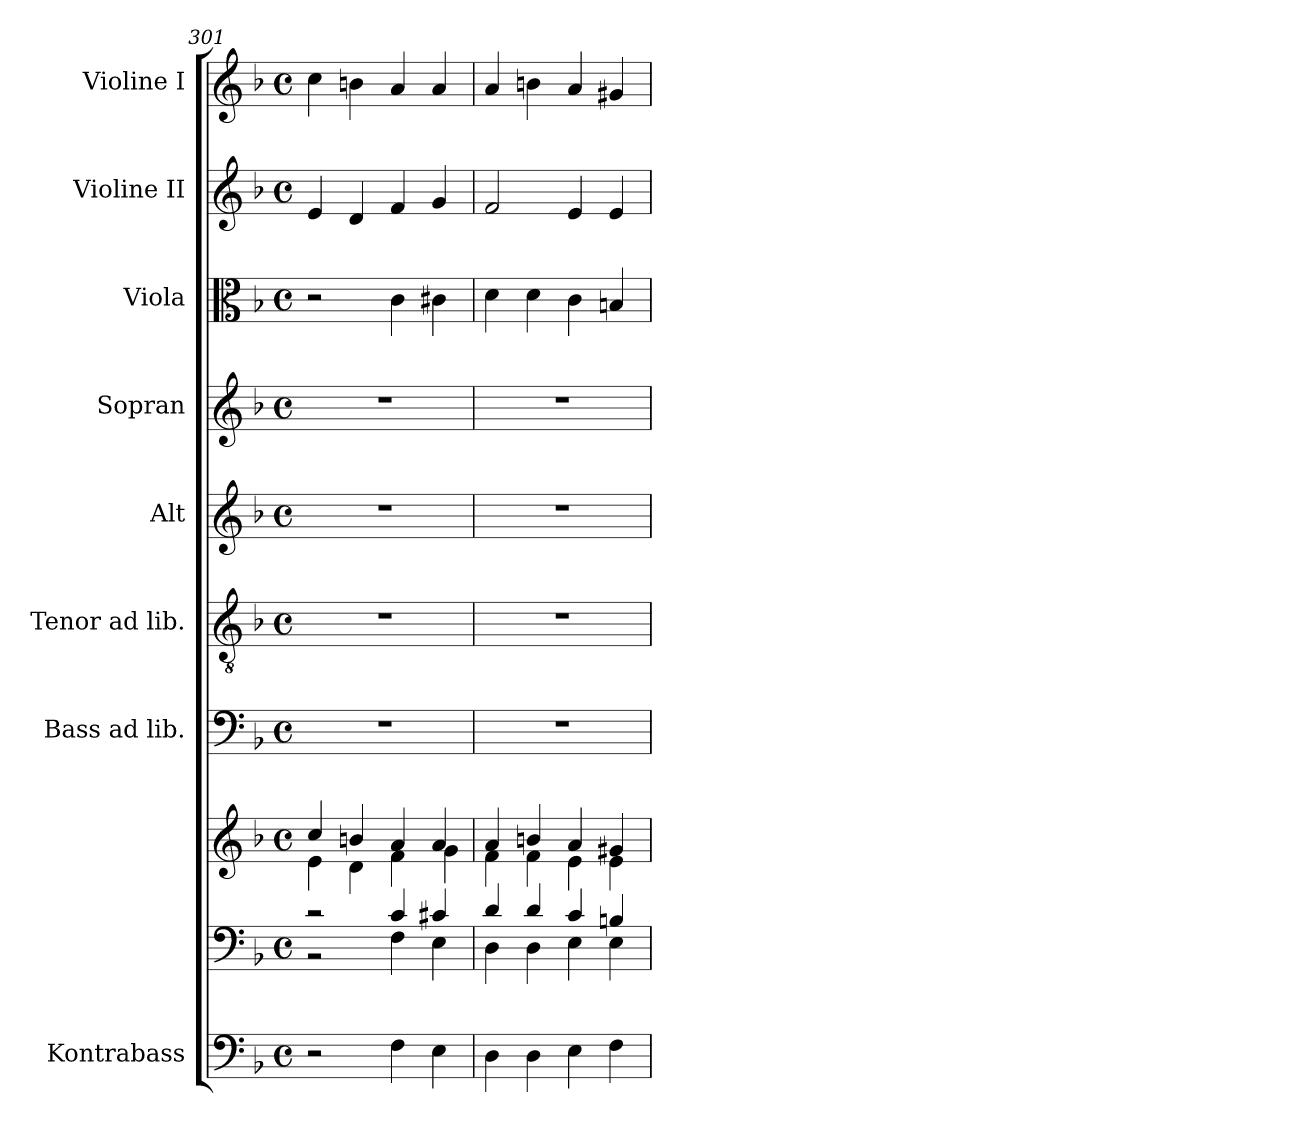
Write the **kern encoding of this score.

**kern	**kern	**kern	**kern	**kern	**kern	**kern	**kern	**kern	**kern
*part9	*part8	*part8	*part7	*part6	*part5	*part4	*part3	*part2	*part1
*staff10	*staff9	*staff8	*staff7	*staff6	*staff5	*staff4	*staff3	*staff2	*staff1
*I"Kontrabass	*	*	*I"Bass ad lib.	*I"Tenor ad lib.	*I"Alt	*I"Sopran	*I"Viola	*I"Violine II	*I"Violine I
*I'Kb.	*	*	*I'B.	*I'T.	*I'A.	*I'S.	*I'Vla.	*I'Vl. II	*I'Vl. I
*clefF4	*clefF4	*clefG2	*clefF4	*clefGv2	*clefG2	*clefG2	*clefC3	*clefG2	*clefG2
*ITrd7c12	*	*	*	*	*	*	*	*	*
*k[b-]	*k[b-]	*k[b-]	*k[b-]	*k[b-]	*k[b-]	*k[b-]	*k[b-]	*k[b-]	*k[b-]
*F:	*F:	*F:	*F:	*F:	*F:	*F:	*F:	*F:	*F:
*M4/4	*M4/4	*M4/4	*M4/4	*M4/4	*M4/4	*M4/4	*M4/4	*M4/4	*M4/4
*met(c)	*met(c)	*met(c)	*met(c)	*met(c)	*met(c)	*met(c)	*met(c)	*met(c)	*met(c)
=301	=301	=301	=301	=301	=301	=301	=301	=301	=301
*	*^	*^	*	*	*	*	*	*	*
2r	2r	2r	4cc/	4e\	1r	1r	1r	1r	2r	4e/	4cc\
.	.	.	4bn/	4d\	.	.	.	.	.	4d/	4bn\
4FF\	4c/	4F\	4a/	4f\	.	.	.	.	4c\	4f/	4a/
4EE\	4c#X/	4E\	4a/	4g\	.	.	.	.	4c#X\	4g/	4a/
=302	=302	=302	=302	=302	=302	=302	=302	=302	=302	=302	=302
4DD\	4d/	4D\	4a/	4f\	1r	1r	1r	1r	4d\	2f/	4a/
4DD\	4d/	4D\	4bn/	4f\	.	.	.	.	4d\	.	4bn\
4EE\	4c/	4E\	4a/	4e\	.	.	.	.	4c\	4e/	4a/
4FF\	4Bn/	4E\	4g#X/	4e\	.	.	.	.	4Bn/	4e/	4g#X/
*	*v	*v	*	*	*	*	*	*	*	*	*
*	*	*v	*v	*	*	*	*	*	*	*
=	=	=	=	=	=	=	=	=	=
*-	*-	*-	*-	*-	*-	*-	*-	*-	*-
